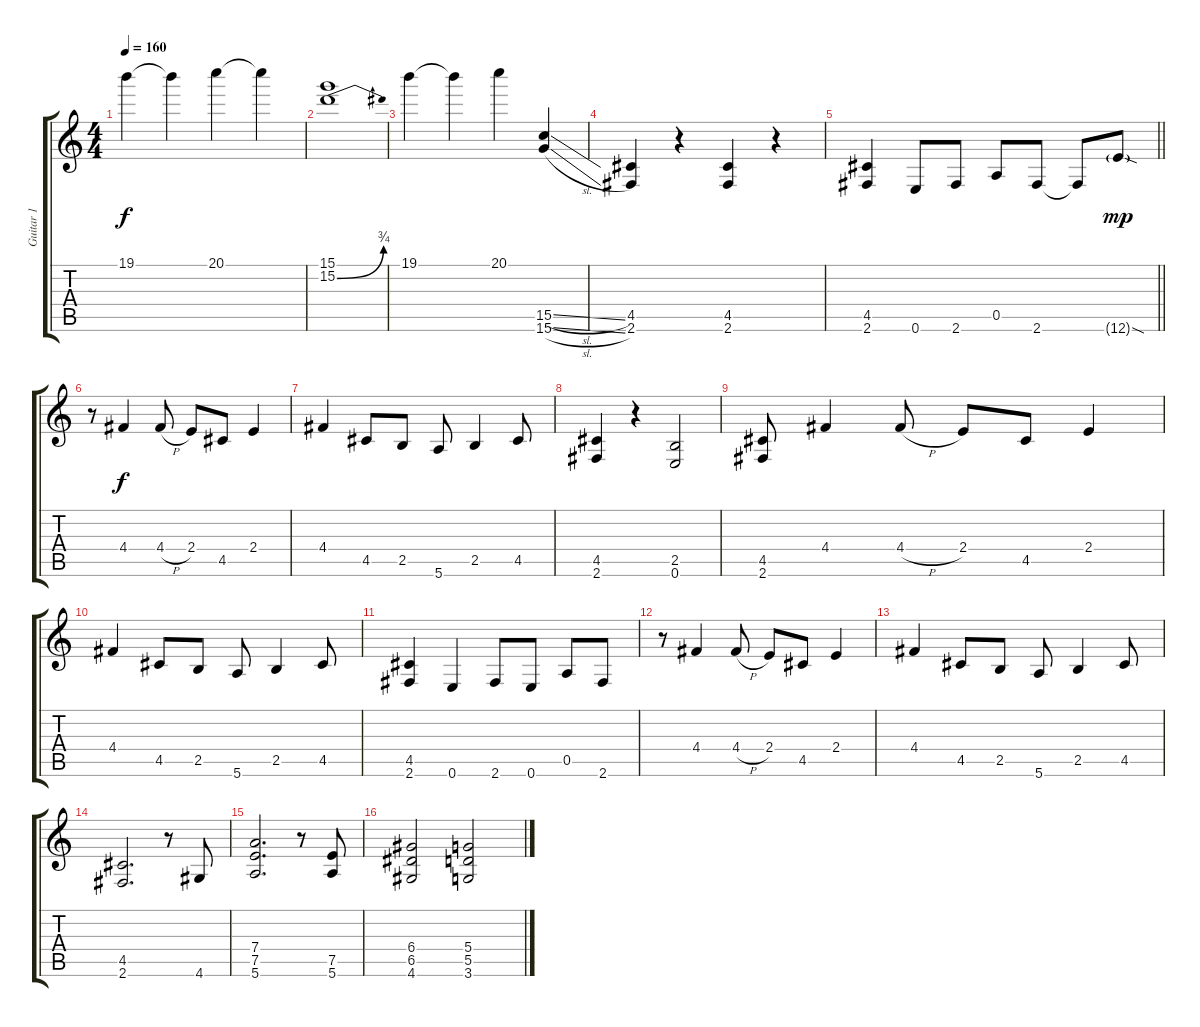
\track ("Guitar 1" "Guitar 1") {instrument overdrivenguitar}
\staff {score tabs}
\tuning (E4 B3 G3 D3 A2 E2) {hide}
\ts (4 4)
\tempo 160
\clef g2
\ks c
19.1.4{dy f} 19.1{t}.4 20.1.4 20.1{t}.4 |
(15.1 15.2{be (bend 0 0 60 3)}).1 |
19.1.4 19.1{t}.4 20.1.4 (15.5{sl} 15.6{sl}).4 |
(4.5 2.6).4 r.4 (4.5 2.6).4 r.4 |
\barLineRight lightlight
(4.5 2.6).4 0.6.8 2.6.8 0.5.8 2.6.8 2.6{t}.8 12.6{sod g}.8{dy mp} |
r.8 4.4.4{dy f} 4.4{h}.8 2.4.8 4.5.8 2.4.4 |
4.4.4 4.5.8 2.5.8 5.6.8 2.5.4 4.5.8 |
(4.5 2.6).4 r.4 (2.5 0.6).2 |
(4.5 2.6).8 4.4.4 4.4{h}.8 2.4.8 4.5.8 2.4.4 |
4.4.4 4.5.8 2.5.8 5.6.8 2.5.4 4.5.8 |
(4.5 2.6).4 0.6.4 2.6.8 0.6.8 0.5.8 2.6.8 |
r.8 4.4.4 4.4{h}.8 2.4.8 4.5.8 2.4.4 |
4.4.4 4.5.8 2.5.8 5.6.8 2.5.4 4.5.8 |
(4.5 2.6).2{d} r.8 4.6.8 |
(7.4 7.5 5.6).2{d} r.8 (7.5 5.6).8 |
(6.4 6.5 4.6).2 (5.4 5.5 3.6).2
